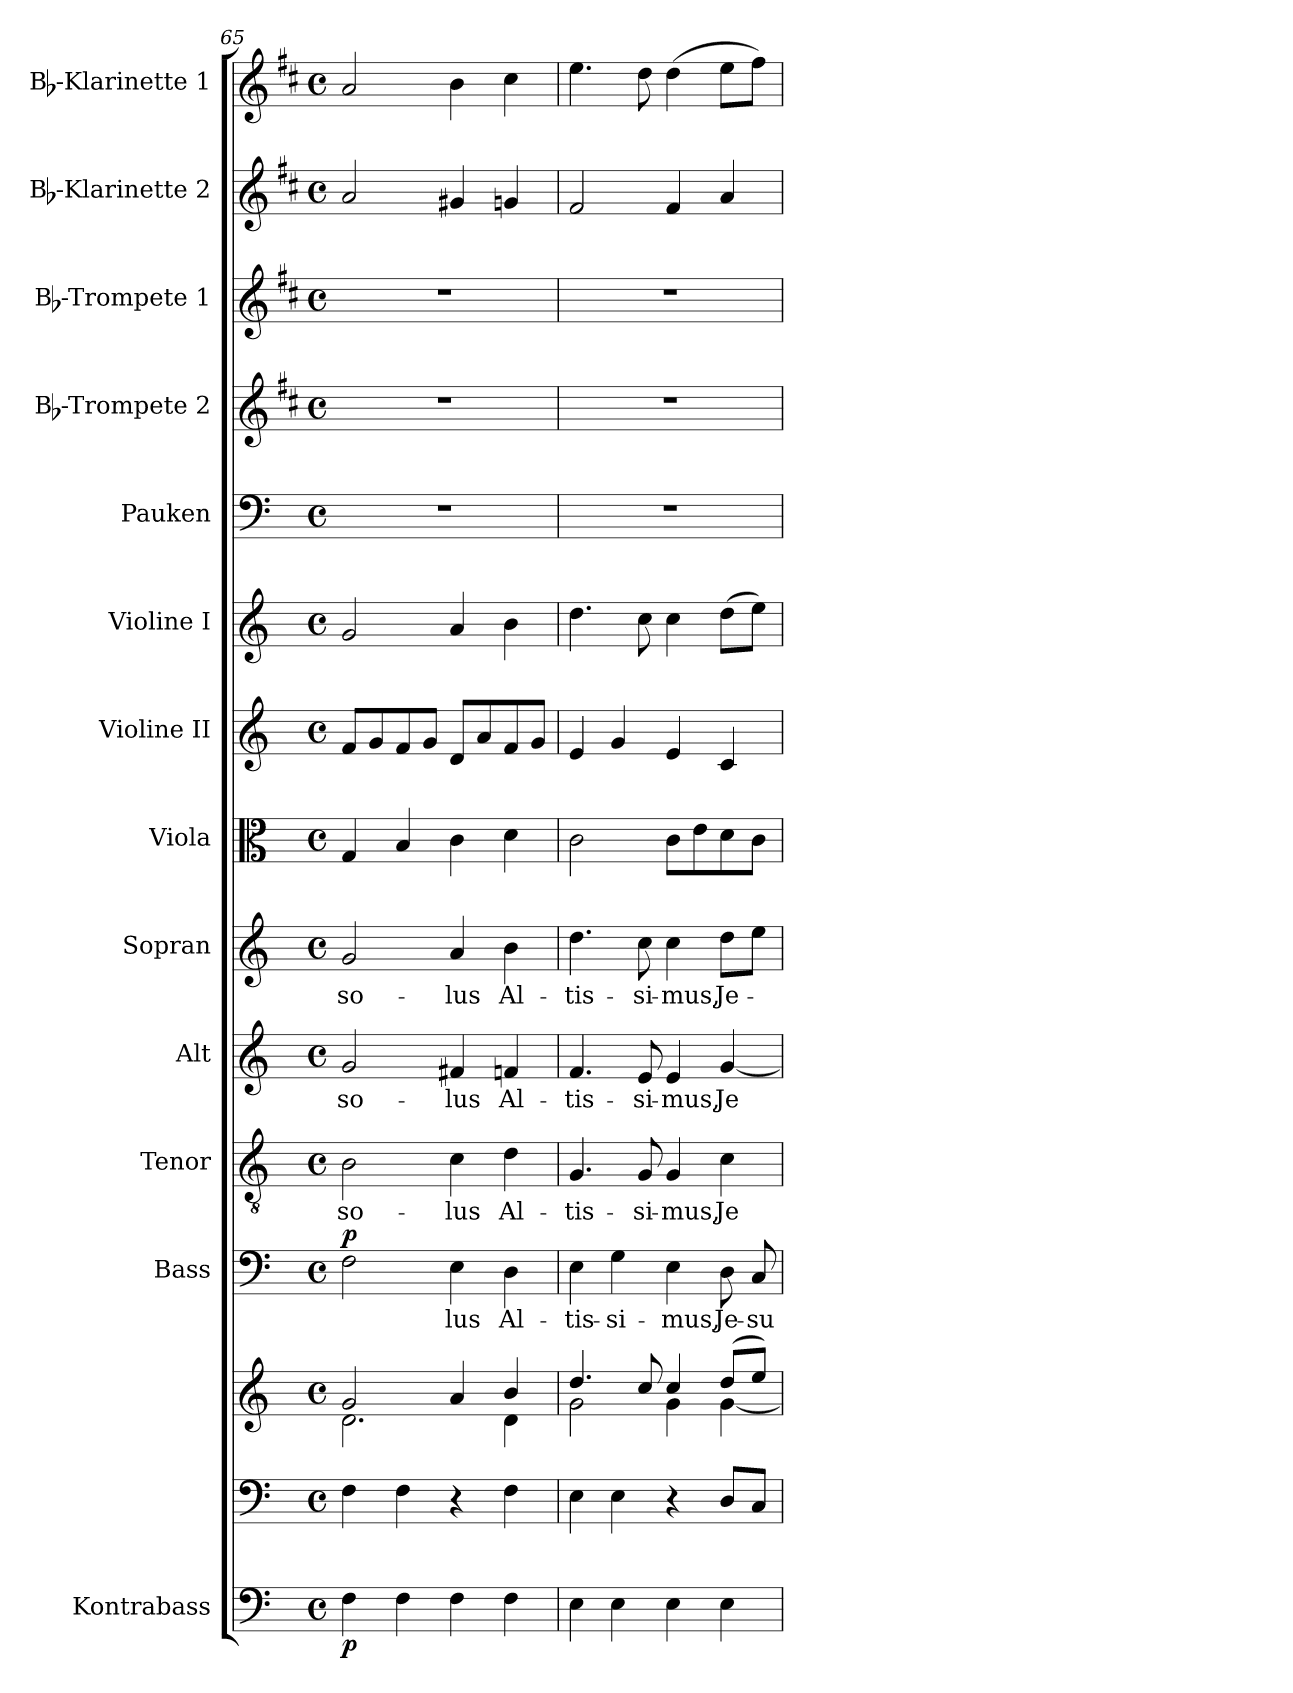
**kern	**dynam	**kern	**kern	**kern	**text	**dynam	**kern	**text	**kern	**text	**kern	**text	**kern	**kern	**kern	**kern	**kern	**kern	**kern	**kern
*part14	*part14	*part13	*part13	*part12	*part12	*part12	*part11	*part11	*part10	*part10	*part9	*part9	*part8	*part7	*part6	*part5	*part4	*part3	*part2	*part1
*staff15	*staff15	*staff14	*staff13	*staff12	*staff12	*staff12	*staff11	*staff11	*staff10	*staff10	*staff9	*staff9	*staff8	*staff7	*staff6	*staff5	*staff4	*staff3	*staff2	*staff1
*I"Kontrabass	*	*	*	*I"Bass	*	*	*I"Tenor	*	*I"Alt	*	*I"Sopran	*	*I"Viola	*I"Violine II	*I"Violine I	*I"Pauken	*I"Bb-Trompete 2	*I"Bb-Trompete 1	*I"Bb-Klarinette 2	*I"Bb-Klarinette 1
*I'Kb.	*	*	*	*I'B.	*	*	*I'T.	*	*I'A.	*	*I'S.	*	*I'Vla.	*I'Vl. II	*I'Vl. I	*I'Pk.	*I'Bb Trp. 2	*I'Bb Trp. 1	*I'Bb Kl. 2	*I'Bb Kl. 1
*clefF4	*	*clefF4	*clefG2	*clefF4	*	*	*clefGv2	*	*clefG2	*	*clefG2	*	*clefC3	*clefG2	*clefG2	*clefF4	*clefG2	*clefG2	*clefG2	*clefG2
*ITrd7c12	*	*	*	*	*	*	*	*	*	*	*	*	*	*	*	*	*ITrd1c2	*ITrd1c2	*ITrd1c2	*ITrd1c2
*k[]	*	*k[]	*k[]	*k[]	*	*	*k[]	*	*k[]	*	*k[]	*	*k[]	*k[]	*k[]	*k[]	*k[]	*k[]	*k[]	*k[]
*C:	*	*C:	*C:	*C:	*	*	*C:	*	*C:	*	*C:	*	*C:	*C:	*C:	*C:	*C:	*C:	*C:	*C:
*M4/4	*	*M4/4	*M4/4	*M4/4	*	*	*M4/4	*	*M4/4	*	*M4/4	*	*M4/4	*M4/4	*M4/4	*M4/4	*M4/4	*M4/4	*M4/4	*M4/4
*met(c)	*	*met(c)	*met(c)	*met(c)	*	*	*met(c)	*	*met(c)	*	*met(c)	*	*met(c)	*met(c)	*met(c)	*met(c)	*met(c)	*met(c)	*met(c)	*met(c)
=65	=65	=65	=65	=65	=65	=65	=65	=65	=65	=65	=65	=65	=65	=65	=65	=65	=65	=65	=65	=65
*	*	*	*^	*	*	*	*	*	*	*	*	*	*	*	*	*	*	*	*	*
!	!LO:DY:b	!	!	!	!	!	!LO:DY:a	!	!LO:LY:b	!	!LO:LY:b	!	!LO:LY:b	!	!	!	!	!	!	!	!
4FF\	p	4F\	2g/	2.d\	2F\	.	p	2B\	so-	2g/	so-	2g/	so-	4G/	8f/L	2g/	1r	1r	1r	2g/	2g/
.	.	.	.	.	.	.	.	.	.	.	.	.	.	.	8g/	.	.	.	.	.	.
4FF\	.	4F\	.	.	.	.	.	.	.	.	.	.	.	4B/	8f/	.	.	.	.	.	.
.	.	.	.	.	.	.	.	.	.	.	.	.	.	.	8g/J	.	.	.	.	.	.
!	!	!	!	!	!	!LO:LY:b	!	!	!LO:LY:b	!	!LO:LY:b	!	!LO:LY:b	!	!	!	!	!	!	!	!
4FF\	.	4r	4a/	.	4E\	-lus	.	4c\	-lus	4f#X/	-lus	4a/	-lus	4c\	8d/L	4a/	.	.	.	4f#X/	4a\
.	.	.	.	.	.	.	.	.	.	.	.	.	.	.	8a/	.	.	.	.	.	.
!	!	!	!	!	!	!LO:LY:b	!	!	!LO:LY:b	!	!LO:LY:b	!	!LO:LY:b	!	!	!	!	!	!	!	!
4FF\	.	4F\	4b/	4d\	4D\	Al-	.	4d\	Al-	4fn/	Al-	4b\	Al-	4d\	8f/	4b\	.	.	.	4fn/	4b\
.	.	.	.	.	.	.	.	.	.	.	.	.	.	.	8g/J	.	.	.	.	.	.
=66	=66	=66	=66	=66	=66	=66	=66	=66	=66	=66	=66	=66	=66	=66	=66	=66	=66	=66	=66	=66	=66
!	!	!	!	!	!	!LO:LY:b	!	!	!LO:LY:b	!	!LO:LY:b	!	!LO:LY:b	!	!	!	!	!	!	!	!
4EE\	.	4E\	4.dd/	2g\	4E\	-tis-	.	4.G/	-tis-	4.f/	-tis-	4.dd\	-tis-	2c\	4e/	4.dd\	1r	1r	1r	2e/	4.dd\
!	!	!	!	!	!	!LO:LY:b	!	!	!	!	!	!	!	!	!	!	!	!	!	!	!
4EE\	.	4E\	.	.	4G\	-si-	.	.	.	.	.	.	.	.	4g/	.	.	.	.	.	.
!	!	!	!	!	!	!	!	!	!LO:LY:b	!	!LO:LY:b	!	!LO:LY:b	!	!	!	!	!	!	!	!
.	.	.	8cc/	.	.	.	.	8G/	-si-	8e/	-si-	8cc\	-si-	.	.	8cc\	.	.	.	.	8cc\
!	!	!	!	!	!	!LO:LY:b	!	!	!LO:LY:b	!	!LO:LY:b	!	!LO:LY:b	!	!	!	!	!	!	!	!
4EE\	.	4r	4cc/	4g\	4E\	-mus,	.	4G/	-mus,	4e/	-mus,	4cc\	-mus,	8c\L	4e/	4cc\	.	.	.	4e/	(>4cc\
.	.	.	.	.	.	.	.	.	.	.	.	.	.	8e\	.	.	.	.	.	.	.
!	!	!	!	!	!	!LO:LY:b	!	!	!LO:LY:b	!	!LO:LY:b	!	!LO:LY:b	!	!	!	!	!	!	!	!
4EE\	.	8D/L	(>8dd/L	[<4g\	8D\	Je-	.	4c\	Je-	[4g/	Je-	8dd\L	Je-	8d\	4c/	(>8dd\L	.	.	.	4g/	8dd\L
!	!	!	!	!	!	!LO:LY:b	!	!	!	!	!	!	!	!	!	!	!	!	!	!	!
.	.	8C/J	8ee/J)	.	8C/	-su	.	.	.	.	.	8ee\J	.	8c\J	.	8ee\J)	.	.	.	.	8ee\J)
*	*	*	*v	*v	*	*	*	*	*	*	*	*	*	*	*	*	*	*	*	*	*
=	=	=	=	=	=	=	=	=	=	=	=	=	=	=	=	=	=	=	=	=
*-	*-	*-	*-	*-	*-	*-	*-	*-	*-	*-	*-	*-	*-	*-	*-	*-	*-	*-	*-	*-
